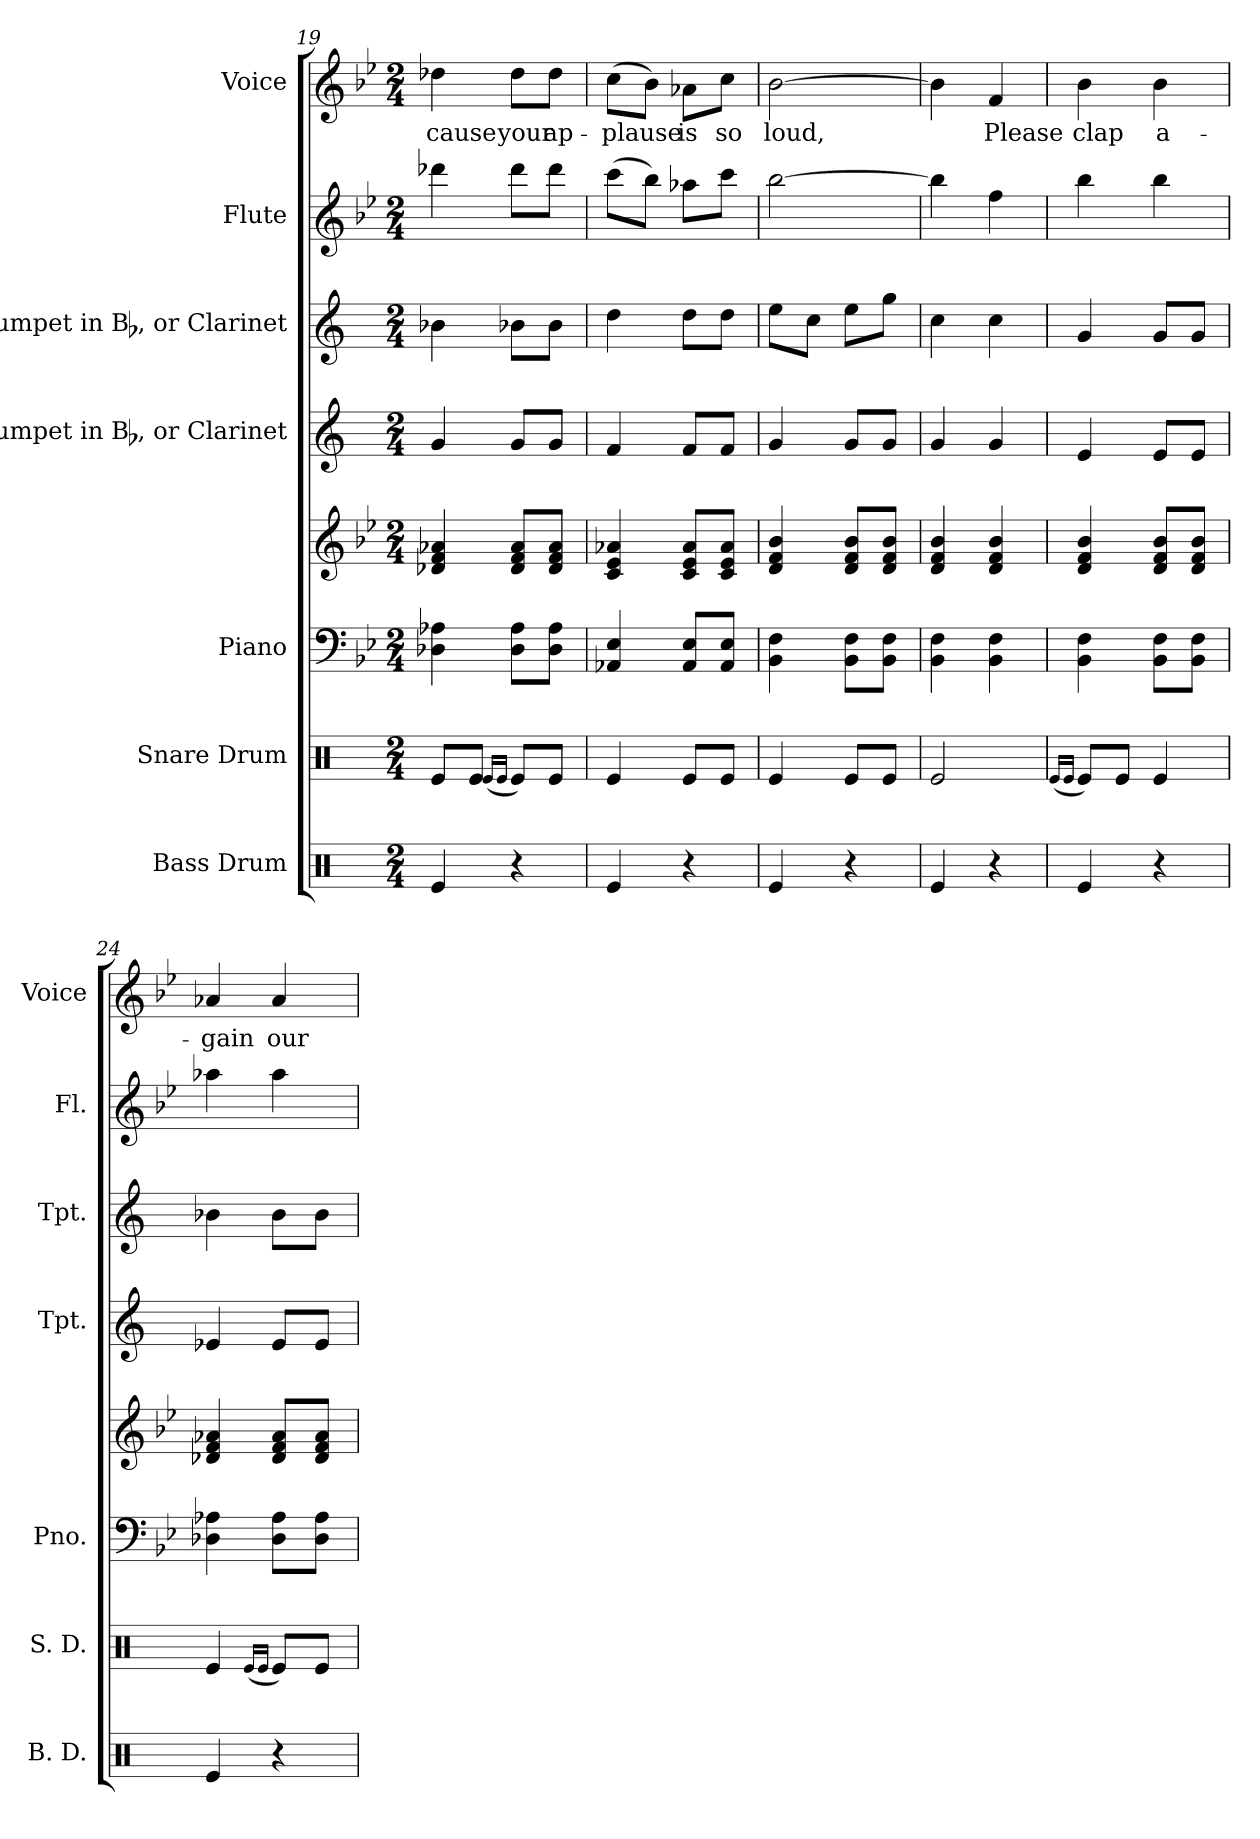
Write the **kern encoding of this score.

**kern	**kern	**kern	**kern	**kern	**kern	**kern	**kern	**text
*part7	*part6	*part5	*part5	*part4	*part3	*part2	*part1	*part1
*staff8	*staff7	*staff6	*staff5	*staff4	*staff3	*staff2	*staff1	*staff1
*I"Bass Drum	*I"Snare Drum	*I"Piano	*	*I"Trumpet in Bb, or Clarinet	*I"Trumpet in Bb, or Clarinet	*I"Flute	*I"Voice	*
*I'B. D.	*I'S. D.	*I'Pno.	*	*I'Tpt.	*I'Tpt.	*I'Fl.	*I'Voice	*
*clefX	*clefX	*clefF4	*clefG2	*clefG2	*clefG2	*clefG2	*clefG2	*
*	*	*	*	*ITrd1c2	*ITrd1c2	*	*	*
*k[]	*k[]	*k[b-e-]	*k[b-e-]	*k[b-e-]	*k[b-e-]	*k[b-e-]	*k[b-e-]	*
*C:	*C:	*B-:	*B-:	*B-:	*B-:	*B-:	*B-:	*
*M2/4	*M2/4	*M2/4	*M2/4	*M2/4	*M2/4	*M2/4	*M2/4	*
=19	=19	=19	=19	=19	=19	=19	=19	=19
!	!	!	!	!	!	!	!	!LO:LY:b:color=#000000
4Rei/	8Rei/L	4D-Xi\ 4A-Xi	4d-Xi/ 4fi 4a-Xi	4fi/	4a-Xi\	4ddd-Xi\	4dd-Xi\	-cause
.	8Rei/J	.	.	.	.	.	.	.
.	(16qRei/LL	.	.	.	.	.	.	.
.	16qRei/JJ	.	.	.	.	.	.	.
!	!	!	!	!	!	!	!	!LO:LY:b:color=#000000
4r	8Rei/L)	8D-i\ 8A-iL	8d-i/ 8fi 8a-iL	8fi/L	8a-Xi\L	8ddd-i\L	8dd-i\L	your
!	!	!	!	!	!	!	!	!LO:LY:b:color=#000000
.	8Rei/J	8D-i\ 8A-iJ	8d-i/ 8fi 8a-iJ	8fi/J	8a-i\J	8ddd-i\J	8dd-i\J	ap-
=20	=20	=20	=20	=20	=20	=20	=20	=20
!	!	!	!	!	!	!	!	!LO:LY:b:color=#000000
4Rei/	4Rei/	4AA-Xi/ 4E-i	4ci/ 4e-i 4a-Xi	4e-i/	4cci\	(8ccci\L	(8cci\L	-plause
.	.	.	.	.	.	8bb-i\J)	8b-i\J)	.
!	!	!	!	!	!	!	!	!LO:LY:b:color=#000000
4r	8Rei/L	8AA-i/ 8E-iL	8ci/ 8e-i 8a-iL	8e-i/L	8cci\L	8aa-Xi\L	8a-Xi\L	is
!	!	!	!	!	!	!	!	!LO:LY:b:color=#000000
.	8Rei/J	8AA-i/ 8E-iJ	8ci/ 8e-i 8a-iJ	8e-i/J	8cci\J	8ccci\J	8cci\J	so
=21	=21	=21	=21	=21	=21	=21	=21	=21
!	!	!	!	!	!	!	!	!LO:LY:b:color=#000000
4Rei/	4Rei/	4BB-i\ 4Fi	4di/ 4fi 4b-i	4fi/	8ddi\L	[2bb-i\	[2b-i\	loud,
.	.	.	.	.	8b-i\J	.	.	.
4r	8Rei/L	8BB-i\ 8FiL	8di/ 8fi 8b-iL	8fi/L	8ddi\L	.	.	.
.	8Rei/J	8BB-i\ 8FiJ	8di/ 8fi 8b-iJ	8fi/J	8ffi\J	.	.	.
!!LO:PB:g=z
=22	=22	=22	=22	=22	=22	=22	=22	=22
4Rei/	2Rei/	4BB-i\ 4Fi	4di/ 4fi 4b-i	4fi/	4b-i\	4bb-i\]	4b-i\]	.
!	!	!	!	!	!	!	!	!LO:LY:b:color=#000000
4r	.	4BB-i\ 4Fi	4di/ 4fi 4b-i	4fi/	4b-i\	4ffi\	4fi/	Please
=23	=23	=23	=23	=23	=23	=23	=23	=23
.	(16qRei/LL	.	.	.	.	.	.	.
.	16qRei/JJ	.	.	.	.	.	.	.
!	!	!	!	!	!	!	!	!LO:LY:b:color=#000000
4Rei/	8Rei/L)	4BB-i\ 4Fi	4di/ 4fi 4b-i	4di/	4fi/	4bb-i\	4b-i\	clap
.	8Rei/J	.	.	.	.	.	.	.
!	!	!	!	!	!	!	!	!LO:LY:b:color=#000000
4r	4Rei/	8BB-i\ 8FiL	8di/ 8fi 8b-iL	8di/L	8fi/L	4bb-i\	4b-i\	a-
.	.	8BB-i\ 8FiJ	8di/ 8fi 8b-iJ	8di/J	8fi/J	.	.	.
=24	=24	=24	=24	=24	=24	=24	=24	=24
!	!	!	!	!	!	!	!	!LO:LY:b:color=#000000
4Rei/	4Rei/	4D-Xi\ 4A-Xi	4d-Xi/ 4fi 4a-Xi	4d-Xi/	4a-Xi\	4aa-Xi\	4a-Xi/	-gain
.	(16qRei/LL	.	.	.	.	.	.	.
.	16qRei/JJ	.	.	.	.	.	.	.
!	!	!	!	!	!	!	!	!LO:LY:b:color=#000000
4r	8Rei/L)	8D-i\ 8A-iL	8d-i/ 8fi 8a-iL	8d-i/L	8a-i\L	4aa-i\	4a-i/	our
.	8Rei/J	8D-i\ 8A-iJ	8d-i/ 8fi 8a-iJ	8d-i/J	8a-i\J	.	.	.
=	=	=	=	=	=	=	=	=
*-	*-	*-	*-	*-	*-	*-	*-	*-
